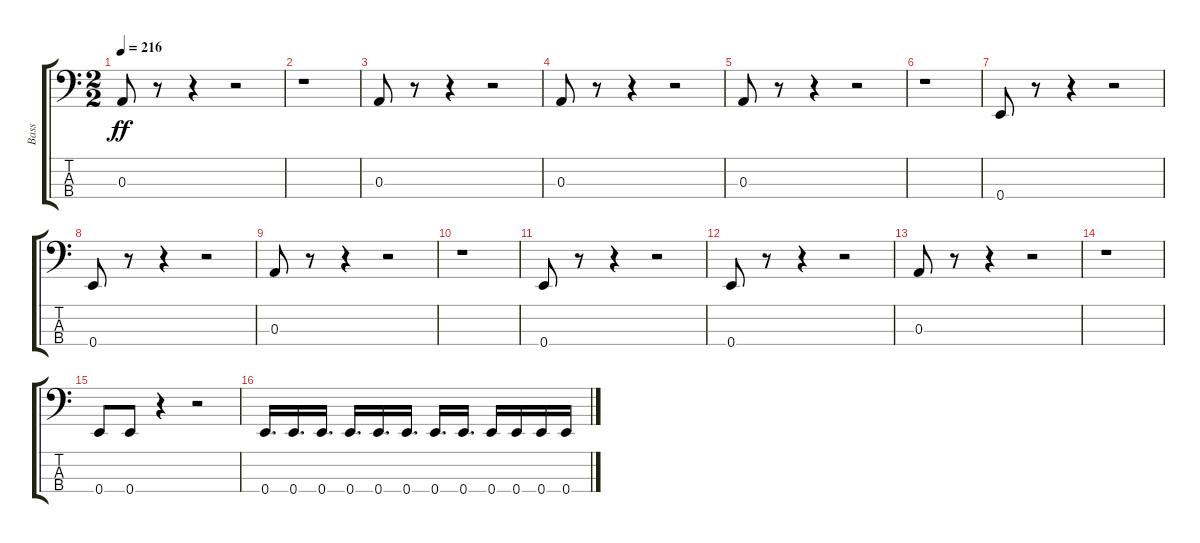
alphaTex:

\track ("Bass" "Bass") {instrument electricbassfinger}
\staff {score tabs}
\tuning (G2 D2 A1 E1) {hide}
\ts (2 2)
\tempo 216
\clef f4
\ks c
0.3.8{dy ff} r.8 r.4 r.2 |
r.1 |
0.3.8 r.8 r.4 r.2 |
0.3.8 r.8 r.4 r.2 |
0.3.8 r.8 r.4 r.2 |
r.1 |
0.4.8 r.8 r.4 r.2 |
0.4.8 r.8 r.4 r.2 |
0.3.8 r.8 r.4 r.2 |
r.1 |
0.4.8 r.8 r.4 r.2 |
0.4.8 r.8 r.4 r.2 |
0.3.8 r.8 r.4 r.2 |
r.1 |
0.4.8 0.4.8 r.4 r.2 |
0.4.16{d} 0.4.16{d} 0.4.16{d} 0.4.16{d} 0.4.16{d} 0.4.16{d} 0.4.16{d} 0.4.16{d} 0.4.16 0.4.16 0.4.16 0.4.16
